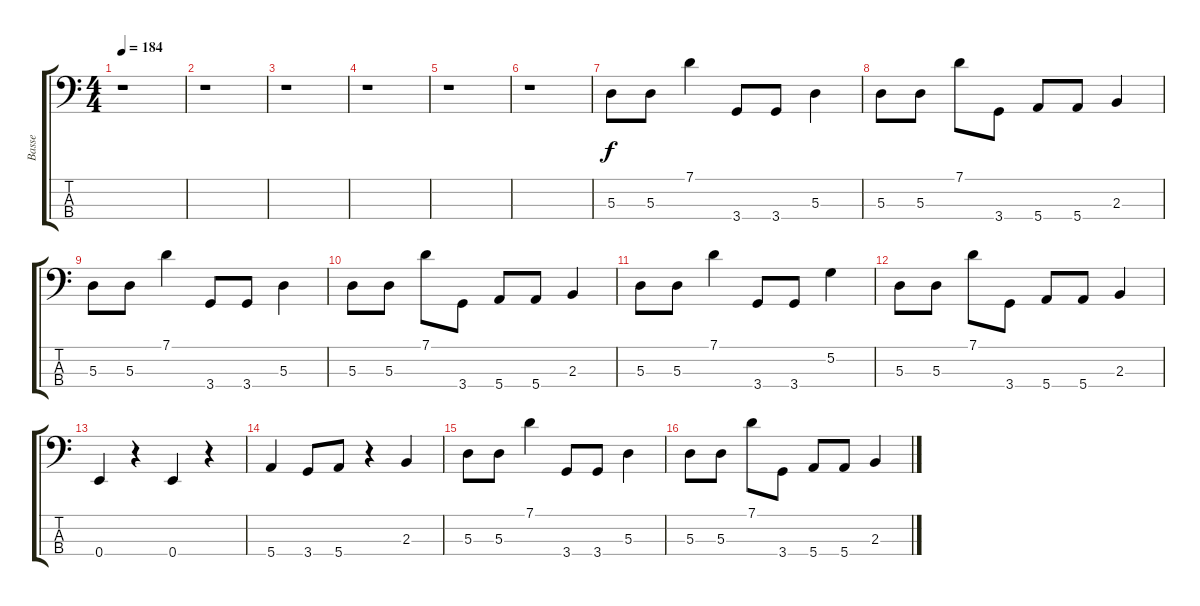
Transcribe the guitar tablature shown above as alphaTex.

\track ("Basse" "Basse") {instrument electricbassfinger}
\staff {score tabs}
\tuning (G2 D2 A1 E1) {hide}
\ts (4 4)
\tempo 184
\clef f4
\ks c
r.1{dy f} |
r.1 |
r.1 |
r.1 |
r.1 |
r.1 |
5.3.8 5.3.8 7.1.4 3.4.8 3.4.8 5.3.4 |
5.3.8 5.3.8 7.1.8 3.4.8 5.4.8 5.4.8 2.3.4 |
5.3.8 5.3.8 7.1.4 3.4.8 3.4.8 5.3.4 |
5.3.8 5.3.8 7.1.8 3.4.8 5.4.8 5.4.8 2.3.4 |
5.3.8 5.3.8 7.1.4 3.4.8 3.4.8 5.2.4 |
5.3.8 5.3.8 7.1.8 3.4.8 5.4.8 5.4.8 2.3.4 |
0.4.4 r.4 0.4.4 r.4 |
5.4.4 3.4.8 5.4.8 r.4 2.3.4 |
5.3.8 5.3.8 7.1.4 3.4.8 3.4.8 5.3.4 |
5.3.8 5.3.8 7.1.8 3.4.8 5.4.8 5.4.8 2.3.4
